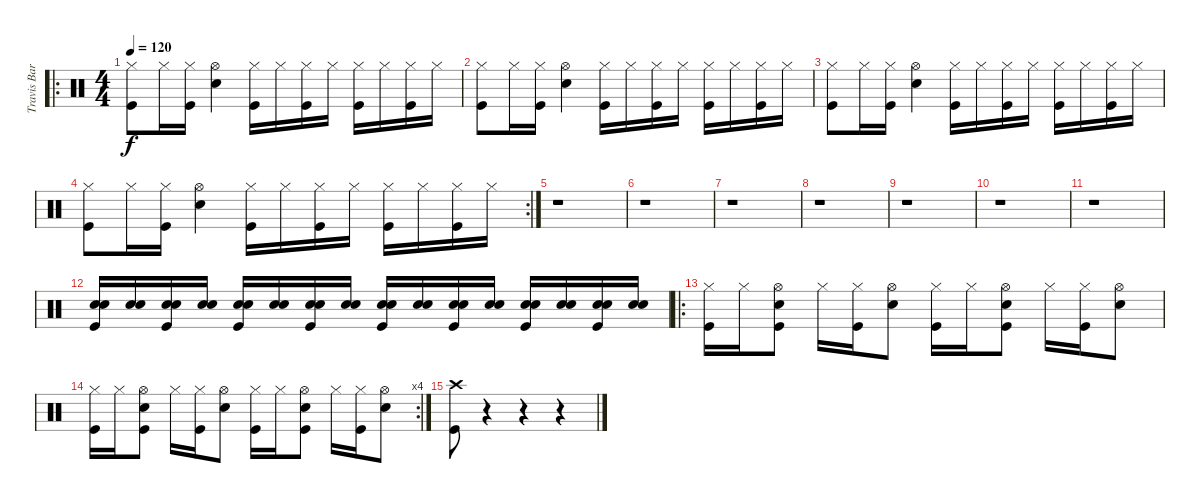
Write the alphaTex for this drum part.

\track ("Travis Barker" "Travis Bar") {instrument percussion}
\staff {score}
\articulation defaults
\ro
\ts (4 4)
\tempo 120
\clef neutral
\ks c
("Hi-Hat (closed)" "Kick (hit)").8{dy f} "Hi-Hat (closed)".16 ("Hi-Hat (closed)" "Kick (hit)").16 ("Hi-Hat (open)" "Snare (hit) 2").4 ("Hi-Hat (closed)" "Kick (hit)").16 "Hi-Hat (closed)".16 ("Hi-Hat (closed)" "Kick (hit)").16 "Hi-Hat (closed)".16 ("Hi-Hat (closed)" "Kick (hit)").16 "Hi-Hat (closed)".16 ("Hi-Hat (closed)" "Kick (hit)").16 "Hi-Hat (closed)".16 |
("Hi-Hat (closed)" "Kick (hit)").8 "Hi-Hat (closed)".16 ("Hi-Hat (closed)" "Kick (hit)").16 ("Hi-Hat (open)" "Snare (hit) 2").4 ("Hi-Hat (closed)" "Kick (hit)").16 "Hi-Hat (closed)".16 ("Hi-Hat (closed)" "Kick (hit)").16 "Hi-Hat (closed)".16 ("Hi-Hat (closed)" "Kick (hit)").16 "Hi-Hat (closed)".16 ("Hi-Hat (closed)" "Kick (hit)").16 "Hi-Hat (closed)".16 |
("Hi-Hat (closed)" "Kick (hit)").8 "Hi-Hat (closed)".16 ("Hi-Hat (closed)" "Kick (hit)").16 ("Hi-Hat (open)" "Snare (hit) 2").4 ("Hi-Hat (closed)" "Kick (hit)").16 "Hi-Hat (closed)".16 ("Hi-Hat (closed)" "Kick (hit)").16 "Hi-Hat (closed)".16 ("Hi-Hat (closed)" "Kick (hit)").16 "Hi-Hat (closed)".16 ("Hi-Hat (closed)" "Kick (hit)").16 "Hi-Hat (closed)".16 |
\rc 2
("Hi-Hat (closed)" "Kick (hit)").8 "Hi-Hat (closed)".16 ("Hi-Hat (closed)" "Kick (hit)").16 ("Hi-Hat (open)" "Snare (hit) 2").4 ("Hi-Hat (closed)" "Kick (hit)").16 "Hi-Hat (closed)".16 ("Hi-Hat (closed)" "Kick (hit)").16 "Hi-Hat (closed)".16 ("Hi-Hat (closed)" "Kick (hit)").16 "Hi-Hat (closed)".16 ("Hi-Hat (closed)" "Kick (hit)").16 "Hi-Hat (closed)".16 |
r.1 |
r.1 |
r.1 |
r.1 |
r.1 |
r.1 |
r.1 |
("Snare (hit) 2" "Snare (hit) 2" "Kick (hit)").16 ("Snare (hit) 2" "Snare (hit) 2").16 ("Snare (hit) 2" "Snare (hit) 2" "Kick (hit)").16 ("Snare (hit) 2" "Snare (hit) 2").16 ("Snare (hit) 2" "Snare (hit) 2" "Kick (hit)").16 ("Snare (hit) 2" "Snare (hit) 2").16 ("Snare (hit) 2" "Snare (hit) 2" "Kick (hit)").16 ("Snare (hit) 2" "Snare (hit) 2").16 ("Snare (hit) 2" "Snare (hit) 2" "Kick (hit)").16 ("Snare (hit) 2" "Snare (hit) 2").16 ("Snare (hit) 2" "Snare (hit) 2" "Kick (hit)").16 ("Snare (hit) 2" "Snare (hit) 2").16 ("Snare (hit) 2" "Snare (hit) 2" "Kick (hit)").16 ("Snare (hit) 2" "Snare (hit) 2").16 ("Snare (hit) 2" "Snare (hit) 2" "Kick (hit)").16 ("Snare (hit) 2" "Snare (hit) 2").16 |
\ro
("Hi-Hat (closed)" "Kick (hit)").16 "Hi-Hat (closed)".16 ("Hi-Hat (open)" "Snare (hit) 2" "Kick (hit)").8 "Hi-Hat (closed)".16 ("Hi-Hat (closed)" "Kick (hit)").16 ("Hi-Hat (open)" "Snare (hit) 2").8 ("Hi-Hat (closed)" "Kick (hit)").16 "Hi-Hat (closed)".16 ("Hi-Hat (open)" "Snare (hit) 2" "Kick (hit)").8 "Hi-Hat (closed)".16 ("Hi-Hat (closed)" "Kick (hit)").16 ("Hi-Hat (open)" "Snare (hit) 2").8 |
\rc 4
("Hi-Hat (closed)" "Kick (hit)").16 "Hi-Hat (closed)".16 ("Hi-Hat (open)" "Snare (hit) 2" "Kick (hit)").8 "Hi-Hat (closed)".16 ("Hi-Hat (closed)" "Kick (hit)").16 ("Hi-Hat (open)" "Snare (hit) 2").8 ("Hi-Hat (closed)" "Kick (hit)").16 "Hi-Hat (closed)".16 ("Hi-Hat (open)" "Snare (hit) 2" "Kick (hit)").8 "Hi-Hat (closed)".16 ("Hi-Hat (closed)" "Kick (hit)").16 ("Hi-Hat (open)" "Snare (hit) 2").8 |
("Crash high (hit)" "Kick (hit)").8 r.4 r.4 r.4
